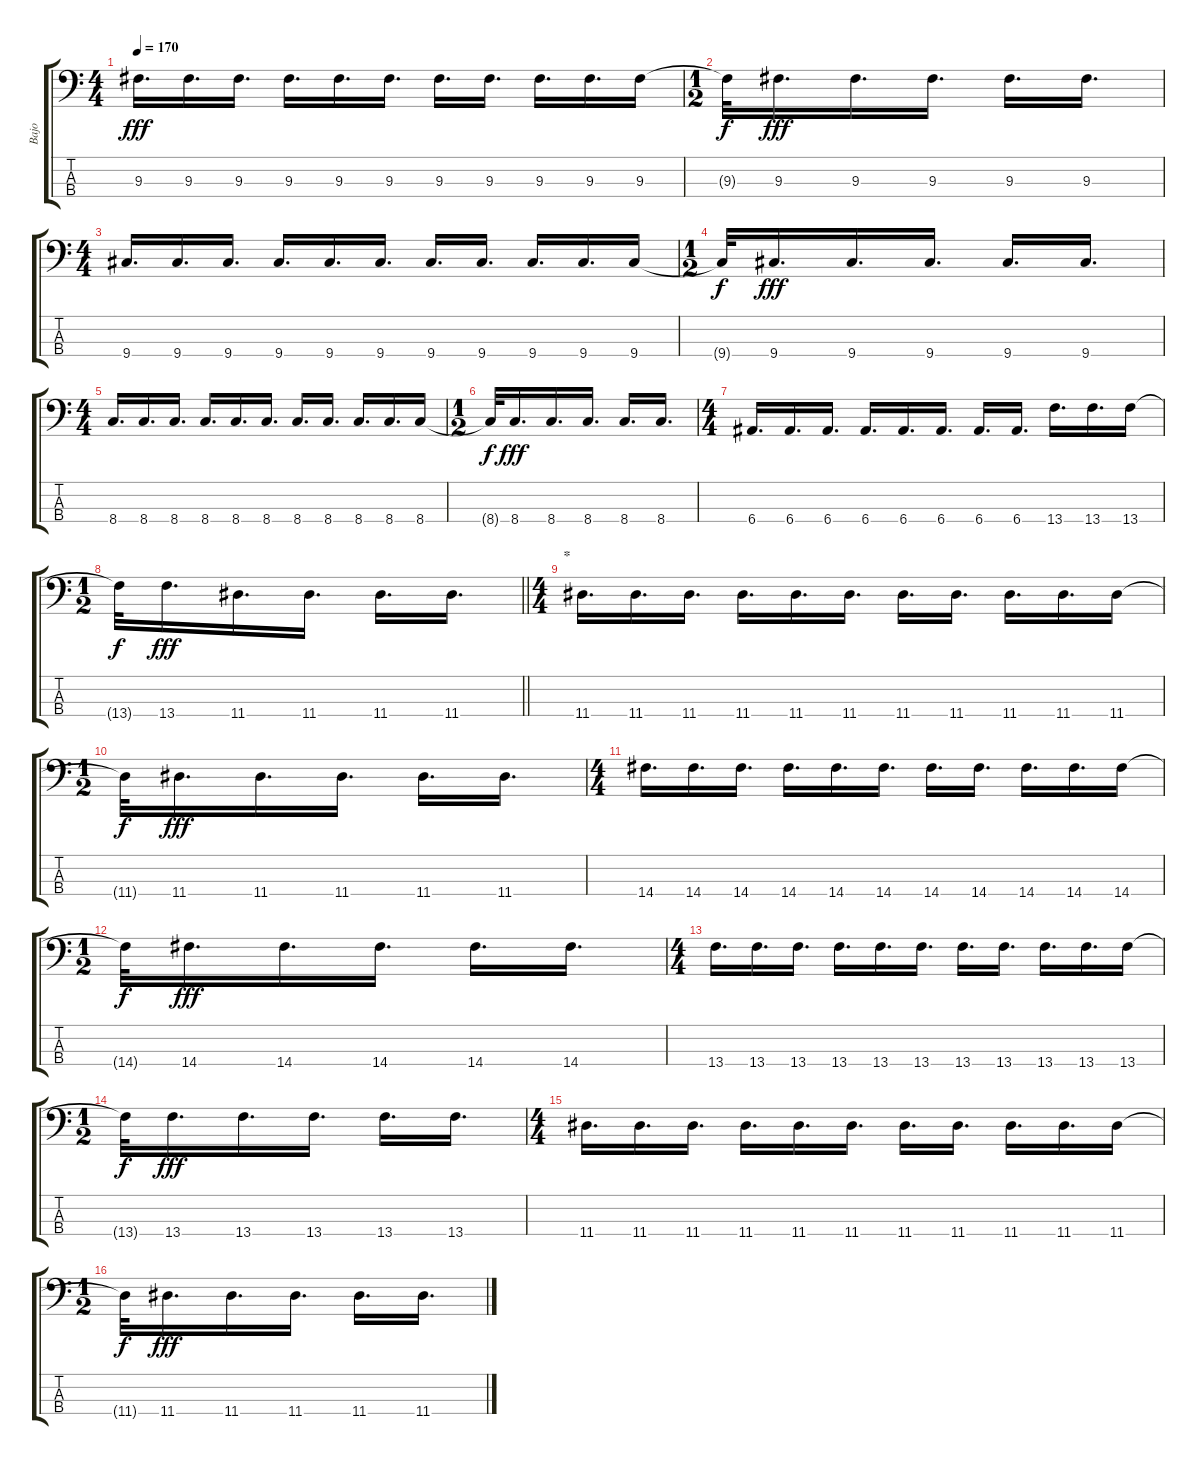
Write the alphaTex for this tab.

\track ("Bajo" "Bajo") {instrument electricbasspick}
\staff {score tabs}
\tuning (G2 D2 A1 E1) {hide}
\ts (4 4)
\tempo 170
\clef f4
\ks c
9.3.16{d dy fff} 9.3.16{d} 9.3.16{d} 9.3.16{d} 9.3.16{d} 9.3.16{d} 9.3.16{d} 9.3.16{d} 9.3.16{d} 9.3.16{d} 9.3.16 |
\ts (1 2)
9.3{t}.32{dy f} 9.3.16{d dy fff} 9.3.16{d} 9.3.16{d} 9.3.16{d} 9.3.16{d} |
\ts (4 4)
9.4.16{d} 9.4.16{d} 9.4.16{d} 9.4.16{d} 9.4.16{d} 9.4.16{d} 9.4.16{d} 9.4.16{d} 9.4.16{d} 9.4.16{d} 9.4.16 |
\ts (1 2)
9.4{t}.32{dy f} 9.4.16{d dy fff} 9.4.16{d} 9.4.16{d} 9.4.16{d} 9.4.16{d} |
\ts (4 4)
8.4.16{d} 8.4.16{d} 8.4.16{d} 8.4.16{d} 8.4.16{d} 8.4.16{d} 8.4.16{d} 8.4.16{d} 8.4.16{d} 8.4.16{d} 8.4.16 |
\ts (1 2)
8.4{t}.32{dy f} 8.4.16{d dy fff} 8.4.16{d} 8.4.16{d} 8.4.16{d} 8.4.16{d} |
\ts (4 4)
6.4.16{d} 6.4.16{d} 6.4.16{d} 6.4.16{d} 6.4.16{d} 6.4.16{d} 6.4.16{d} 6.4.16{d} 13.4.16{d} 13.4.16{d} 13.4.16 |
\ts (1 2)
\barLineRight lightlight
13.4{t}.32{dy f} 13.4.16{d dy fff} 11.4.16{d} 11.4.16{d} 11.4.16{d} 11.4.16{d} |
\ts (4 4)
\section ("" "*")
11.4.16{d} 11.4.16{d} 11.4.16{d} 11.4.16{d} 11.4.16{d} 11.4.16{d} 11.4.16{d} 11.4.16{d} 11.4.16{d} 11.4.16{d} 11.4.16 |
\ts (1 2)
11.4{t}.32{dy f} 11.4.16{d dy fff} 11.4.16{d} 11.4.16{d} 11.4.16{d} 11.4.16{d} |
\ts (4 4)
14.4.16{d} 14.4.16{d} 14.4.16{d} 14.4.16{d} 14.4.16{d} 14.4.16{d} 14.4.16{d} 14.4.16{d} 14.4.16{d} 14.4.16{d} 14.4.16 |
\ts (1 2)
14.4{t}.32{dy f} 14.4.16{d dy fff} 14.4.16{d} 14.4.16{d} 14.4.16{d} 14.4.16{d} |
\ts (4 4)
13.4.16{d} 13.4.16{d} 13.4.16{d} 13.4.16{d} 13.4.16{d} 13.4.16{d} 13.4.16{d} 13.4.16{d} 13.4.16{d} 13.4.16{d} 13.4.16 |
\ts (1 2)
13.4{t}.32{dy f} 13.4.16{d dy fff} 13.4.16{d} 13.4.16{d} 13.4.16{d} 13.4.16{d} |
\ts (4 4)
11.4.16{d} 11.4.16{d} 11.4.16{d} 11.4.16{d} 11.4.16{d} 11.4.16{d} 11.4.16{d} 11.4.16{d} 11.4.16{d} 11.4.16{d} 11.4.16 |
\ts (1 2)
11.4{t}.32{dy f} 11.4.16{d dy fff} 11.4.16{d} 11.4.16{d} 11.4.16{d} 11.4.16{d}
